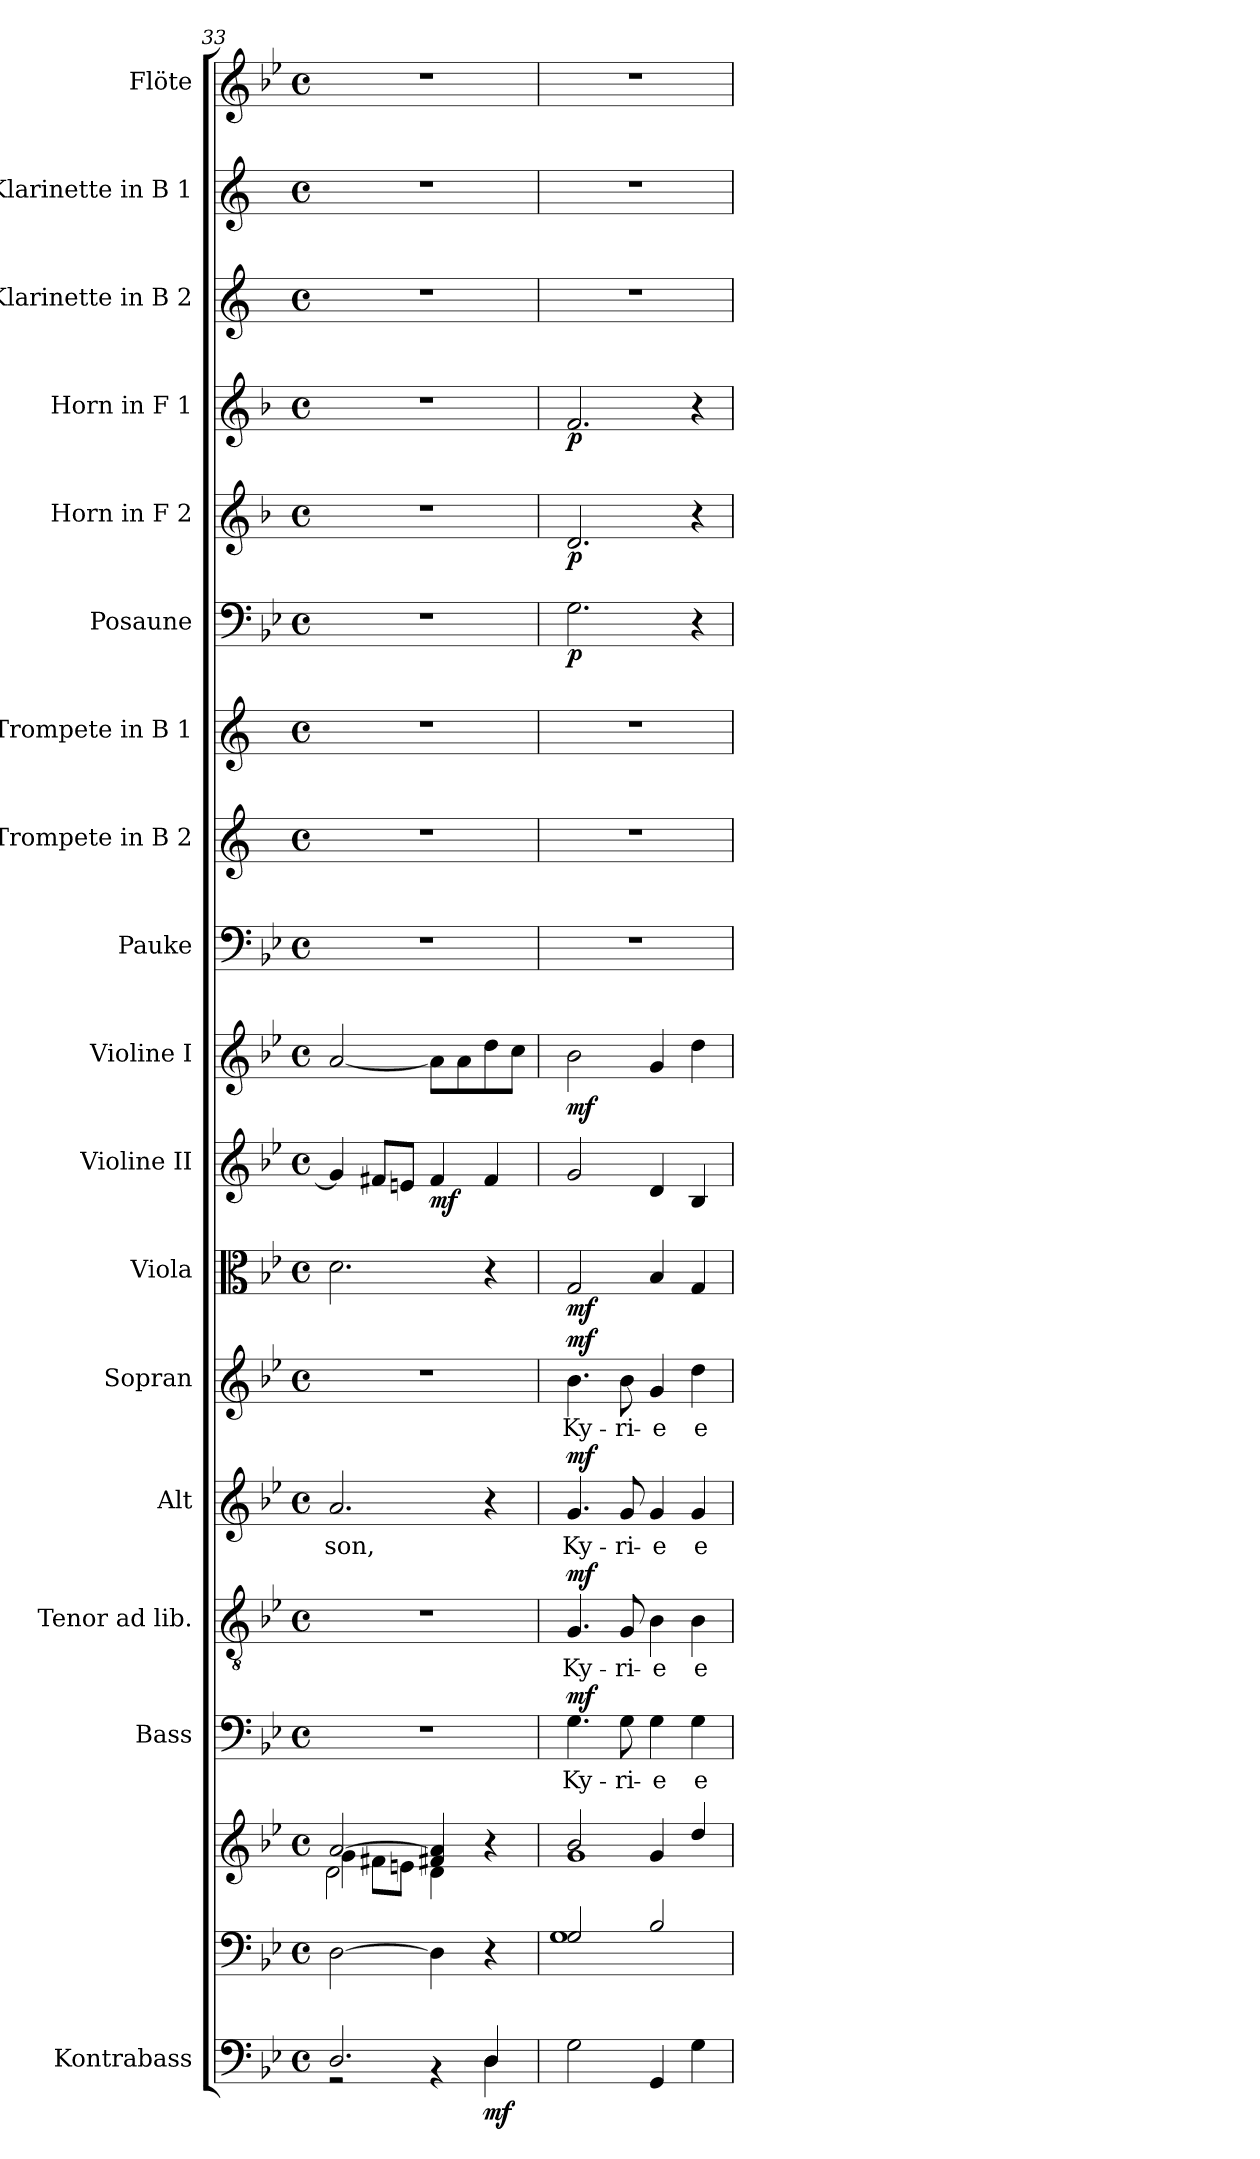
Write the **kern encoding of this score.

**kern	**dynam	**kern	**kern	**kern	**text	**dynam	**kern	**text	**dynam	**kern	**text	**dynam	**kern	**text	**dynam	**kern	**dynam	**kern	**dynam	**kern	**dynam	**kern	**kern	**kern	**kern	**dynam	**kern	**dynam	**kern	**dynam	**kern	**kern	**kern
*part18	*part18	*part17	*part17	*part16	*part16	*part16	*part15	*part15	*part15	*part14	*part14	*part14	*part13	*part13	*part13	*part12	*part12	*part11	*part11	*part10	*part10	*part9	*part8	*part7	*part6	*part6	*part5	*part5	*part4	*part4	*part3	*part2	*part1
*staff19	*staff19	*staff18	*staff17	*staff16	*staff16	*staff16	*staff15	*staff15	*staff15	*staff14	*staff14	*staff14	*staff13	*staff13	*staff13	*staff12	*staff12	*staff11	*staff11	*staff10	*staff10	*staff9	*staff8	*staff7	*staff6	*staff6	*staff5	*staff5	*staff4	*staff4	*staff3	*staff2	*staff1
*I"Kontrabass	*	*	*	*I"Bass	*	*	*I"Tenor ad lib.	*	*	*I"Alt	*	*	*I"Sopran	*	*	*I"Viola	*	*I"Violine II	*	*I"Violine I	*	*I"Pauke	*I"Trompete in B 2	*I"Trompete in B 1	*I"Posaune	*	*I"Horn in F 2	*	*I"Horn in F 1	*	*I"Klarinette in B 2	*I"Klarinette in B 1	*I"Flöte
*I'Kb.	*	*	*	*I'B	*	*	*I'T	*	*	*I'A	*	*	*I'S	*	*	*I'Vla.	*	*I'Vl. II	*	*I'Vl. I	*	*I'Pk.	*	*	*I'Pos.	*	*I'Hrn. 2	*	*I'Hrn. 1	*	*	*	*I'Fl.
*clefF4	*	*clefF4	*clefG2	*clefF4	*	*	*clefGv2	*	*	*clefG2	*	*	*clefG2	*	*	*clefC3	*	*clefG2	*	*clefG2	*	*clefF4	*clefG2	*clefG2	*clefF4	*	*clefG2	*	*clefG2	*	*clefG2	*clefG2	*clefG2
*ITrd7c12	*	*	*	*	*	*	*	*	*	*	*	*	*	*	*	*	*	*	*	*	*	*	*ITrd1c2	*ITrd1c2	*	*	*ITrd4c7	*	*ITrd4c7	*	*ITrd1c2	*ITrd1c2	*
*k[b-e-]	*	*k[b-e-]	*k[b-e-]	*k[b-e-]	*	*	*k[b-e-]	*	*	*k[b-e-]	*	*	*k[b-e-]	*	*	*k[b-e-]	*	*k[b-e-]	*	*k[b-e-]	*	*k[b-e-]	*k[b-e-]	*k[b-e-]	*k[b-e-]	*	*k[b-e-]	*	*k[b-e-]	*	*k[b-e-]	*k[b-e-]	*k[b-e-]
*B-:	*	*B-:	*B-:	*B-:	*	*	*B-:	*	*	*B-:	*	*	*B-:	*	*	*B-:	*	*B-:	*	*B-:	*	*B-:	*B-:	*B-:	*B-:	*	*B-:	*	*B-:	*	*B-:	*B-:	*B-:
*M4/4	*	*M4/4	*M4/4	*M4/4	*	*	*M4/4	*	*	*M4/4	*	*	*M4/4	*	*	*M4/4	*	*M4/4	*	*M4/4	*	*M4/4	*M4/4	*M4/4	*M4/4	*	*M4/4	*	*M4/4	*	*M4/4	*M4/4	*M4/4
*met(c)	*	*met(c)	*met(c)	*met(c)	*	*	*met(c)	*	*	*met(c)	*	*	*met(c)	*	*	*met(c)	*	*met(c)	*	*met(c)	*	*met(c)	*met(c)	*met(c)	*met(c)	*	*met(c)	*	*met(c)	*	*met(c)	*met(c)	*met(c)
=33	=33	=33	=33	=33	=33	=33	=33	=33	=33	=33	=33	=33	=33	=33	=33	=33	=33	=33	=33	=33	=33	=33	=33	=33	=33	=33	=33	=33	=33	=33	=33	=33	=33
*^	*	*	*^	*	*	*	*	*	*	*	*	*	*	*	*	*	*	*	*	*	*	*	*	*	*	*	*	*	*	*	*	*	*
*	*	*	*	*	*^	*	*	*	*	*	*	*	*	*	*	*	*	*	*	*	*	*	*	*	*	*	*	*	*	*	*	*	*	*	*
!	!	!	!	!	!	!	!	!	!	!	!	!	!	!LO:LY:b	!	!	!	!	!	!	!	!	!	!	!	!	!	!	!	!	!	!	!	!	!	!
2.DD/	2rGG	.	[2D\	[>2a/	4g\	2d\	1r	.	.	1r	.	.	2.a/	-son,	.	1r	.	.	2.d\	.	4g/]	.	[2a/	.	1r	1r	1r	1r	.	1r	.	1r	.	1r	1r	1r
.	.	.	.	.	8f#X\L	.	.	.	.	.	.	.	.	.	.	.	.	.	.	.	8f#X/L	.	.	.	.	.	.	.	.	.	.	.	.	.	.	.
.	.	.	.	.	8en\J	.	.	.	.	.	.	.	.	.	.	.	.	.	.	.	8en/J	.	.	.	.	.	.	.	.	.	.	.	.	.	.	.
!	!	!	!	!	!	!	!	!	!	!	!	!	!	!	!	!	!	!	!	!	!	!LO:DY:b	!	!	!	!	!	!	!	!	!	!	!	!	!	!
.	4rAA	.	4D\]	4f#X/ 4a/]	2ryy	4d\	.	.	.	.	.	.	.	.	.	.	.	.	.	.	4f#/	mf	8a\L]	.	.	.	.	.	.	.	.	.	.	.	.	.
.	.	.	.	.	.	.	.	.	.	.	.	.	.	.	.	.	.	.	.	.	.	.	8a\	.	.	.	.	.	.	.	.	.	.	.	.	.
!	!	!LO:DY:b	!	!	!	!	!	!	!	!	!	!	!	!	!	!	!	!	!	!	!	!	!	!	!	!	!	!	!	!	!	!	!	!	!	!
4DD/	4DD\	mf	4r	4r	.	4ryy	.	.	.	.	.	.	4r	.	.	.	.	.	4r	.	4f#/	.	8dd\	.	.	.	.	.	.	.	.	.	.	.	.	.
.	.	.	.	.	.	.	.	.	.	.	.	.	.	.	.	.	.	.	.	.	.	.	8cc\J	.	.	.	.	.	.	.	.	.	.	.	.	.
*v	*v	*	*	*	*v	*v	*	*	*	*	*	*	*	*	*	*	*	*	*	*	*	*	*	*	*	*	*	*	*	*	*	*	*	*	*	*
=34	=34	=34	=34	=34	=34	=34	=34	=34	=34	=34	=34	=34	=34	=34	=34	=34	=34	=34	=34	=34	=34	=34	=34	=34	=34	=34	=34	=34	=34	=34	=34	=34	=34	=34
*	*	*^	*	*	*	*	*	*	*	*	*	*	*	*	*	*	*	*	*	*	*	*	*	*	*	*	*	*	*	*	*	*	*	*
!	!	!	!	!	!	!	!LO:LY:b	!LO:DY:a	!	!LO:LY:b	!LO:DY:a	!	!LO:LY:b	!LO:DY:a	!	!LO:LY:b	!LO:DY:a	!	!LO:DY:b	!	!	!	!LO:DY:b	!	!	!	!	!LO:DY:b	!	!LO:DY:b	!	!LO:DY:b	!	!	!
2GG\	.	2G/	1G	2b-/	1g	4.G\	Ky-	mf	4.G/	Ky-	mf	4.g/	Ky-	mf	4.b-\	Ky-	mf	2G/	mf	2g/	.	2b-\	mf	1r	1r	1r	2.G\	p	2.G/	p	2.B-/	p	1r	1r	1r
!	!	!	!	!	!	!	!LO:LY:b	!	!	!LO:LY:b	!	!	!LO:LY:b	!	!	!LO:LY:b	!	!	!	!	!	!	!	!	!	!	!	!	!	!	!	!	!	!	!
.	.	.	.	.	.	8G\	-ri-	.	8G/	-ri-	.	8g/	-ri-	.	8b-\	-ri-	.	.	.	.	.	.	.	.	.	.	.	.	.	.	.	.	.	.	.
!	!	!	!	!	!	!	!LO:LY:b	!	!	!LO:LY:b	!	!	!LO:LY:b	!	!	!LO:LY:b	!	!	!	!	!	!	!	!	!	!	!	!	!	!	!	!	!	!	!
4GGG/	.	2B-/	.	4g/	.	4G\	-e	.	4B-\	-e	.	4g/	-e	.	4g/	-e	.	4B-/	.	4d/	.	4g/	.	.	.	.	.	.	.	.	.	.	.	.	.
!	!	!	!	!	!	!	!LO:LY:b	!	!	!LO:LY:b	!	!	!LO:LY:b	!	!	!LO:LY:b	!	!	!	!	!	!	!	!	!	!	!	!	!	!	!	!	!	!	!
4GG\	.	.	.	4dd/	.	4G\	e-	.	4B-\	e-	.	4g/	e-	.	4dd\	e-	.	4G/	.	4B-/	.	4dd\	.	.	.	.	4r	.	4r	.	4r	.	.	.	.
*	*	*v	*v	*	*	*	*	*	*	*	*	*	*	*	*	*	*	*	*	*	*	*	*	*	*	*	*	*	*	*	*	*	*	*	*
*	*	*	*v	*v	*	*	*	*	*	*	*	*	*	*	*	*	*	*	*	*	*	*	*	*	*	*	*	*	*	*	*	*	*	*
=	=	=	=	=	=	=	=	=	=	=	=	=	=	=	=	=	=	=	=	=	=	=	=	=	=	=	=	=	=	=	=	=	=
*-	*-	*-	*-	*-	*-	*-	*-	*-	*-	*-	*-	*-	*-	*-	*-	*-	*-	*-	*-	*-	*-	*-	*-	*-	*-	*-	*-	*-	*-	*-	*-	*-	*-
